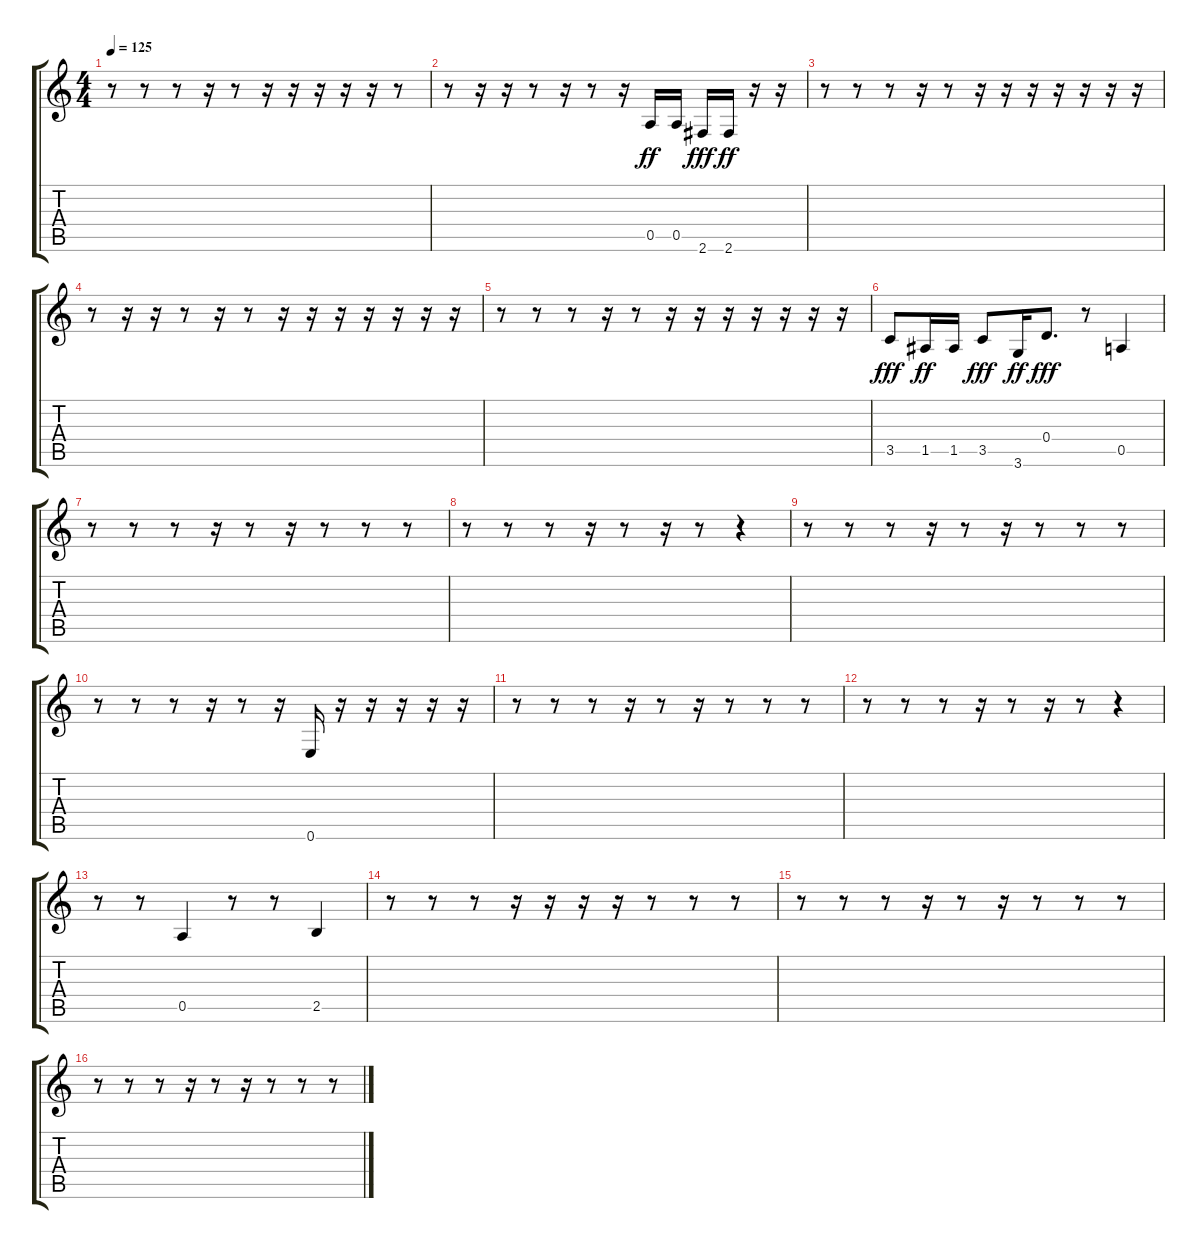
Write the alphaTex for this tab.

\track "" {instrument electricbassfinger}
\staff {score tabs}
\tuning (E4 B3 G3 D3 A2 E2) {hide}
\ts (4 4)
\tempo 125
\clef g2
\ks c
r.8{dy fff} r.8 r.8 r.16 r.8 r.16 r.16 r.16 r.16 r.16 r.8 |
r.8 r.16 r.16 r.8 r.16 r.8 r.16 0.5.16{dy ff} 0.5.16 2.6.16{dy fff} 2.6.16{dy ff} r.16 r.16 |
r.8 r.8 r.8 r.16 r.8 r.16 r.16 r.16 r.16 r.16 r.16 r.16 |
r.8 r.16 r.16 r.8 r.16 r.8 r.16 r.16 r.16 r.16 r.16 r.16 r.16 |
r.8 r.8 r.8 r.16 r.8 r.16 r.16 r.16 r.16 r.16 r.16 r.16 |
3.5.8{dy fff} 1.5.16{dy ff} 1.5.16 3.5.8{dy fff} 3.6.16{dy ff} 0.4.8{d dy fff} r.8 0.5.4 |
r.8 r.8 r.8 r.16 r.8 r.16 r.8 r.8 r.8 |
r.8 r.8 r.8 r.16 r.8 r.16 r.8 r.4 |
r.8 r.8 r.8 r.16 r.8 r.16 r.8 r.8 r.8 |
r.8 r.8 r.8 r.16 r.8 r.16 0.6.16 r.16 r.16 r.16 r.16 r.16 |
r.8 r.8 r.8 r.16 r.8 r.16 r.8 r.8 r.8 |
r.8 r.8 r.8 r.16 r.8 r.16 r.8 r.4 |
r.8 r.8 0.5.4 r.8 r.8 2.5.4 |
r.8 r.8 r.8 r.16 r.16 r.16 r.16 r.8 r.8 r.8 |
r.8 r.8 r.8 r.16 r.8 r.16 r.8 r.8 r.8 |
r.8 r.8 r.8 r.16 r.8 r.16 r.8 r.8 r.8
